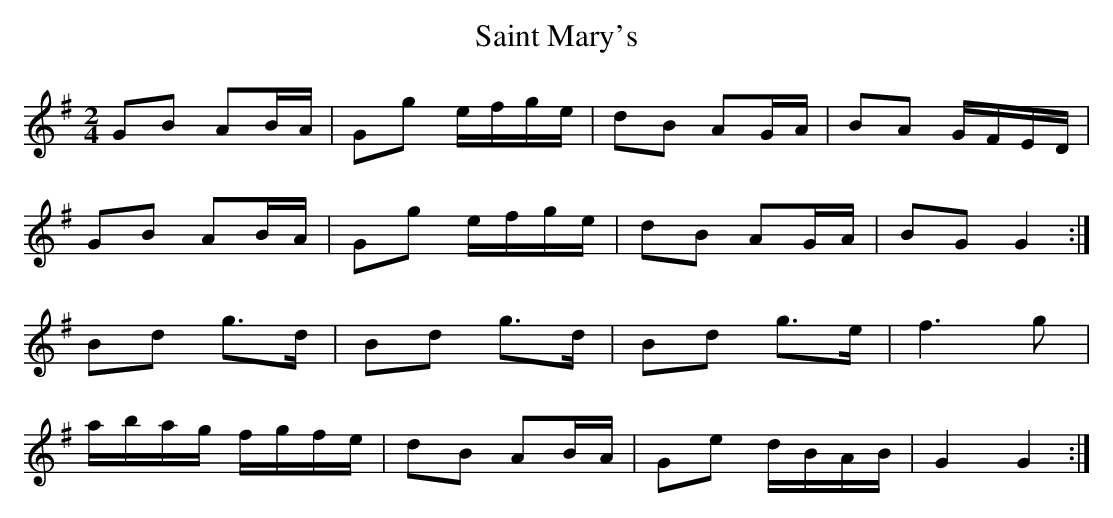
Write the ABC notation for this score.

X:1
T:Saint Mary's
M:2/4
L:1/8
K:G Major
GB AB/A/|Gg e/f/g/e/|dB AG/A/|BA G/F/E/D/|!
GB AB/A/|Gg e/f/g/e/|dB AG/A/|BG G2:|!
Bd g>d|Bd g>d|Bd g>e|f3 g|!
a/b/a/g/ f/g/f/e/|dB AB/A/|Ge d/B/A/B/|G2 G2:|!
